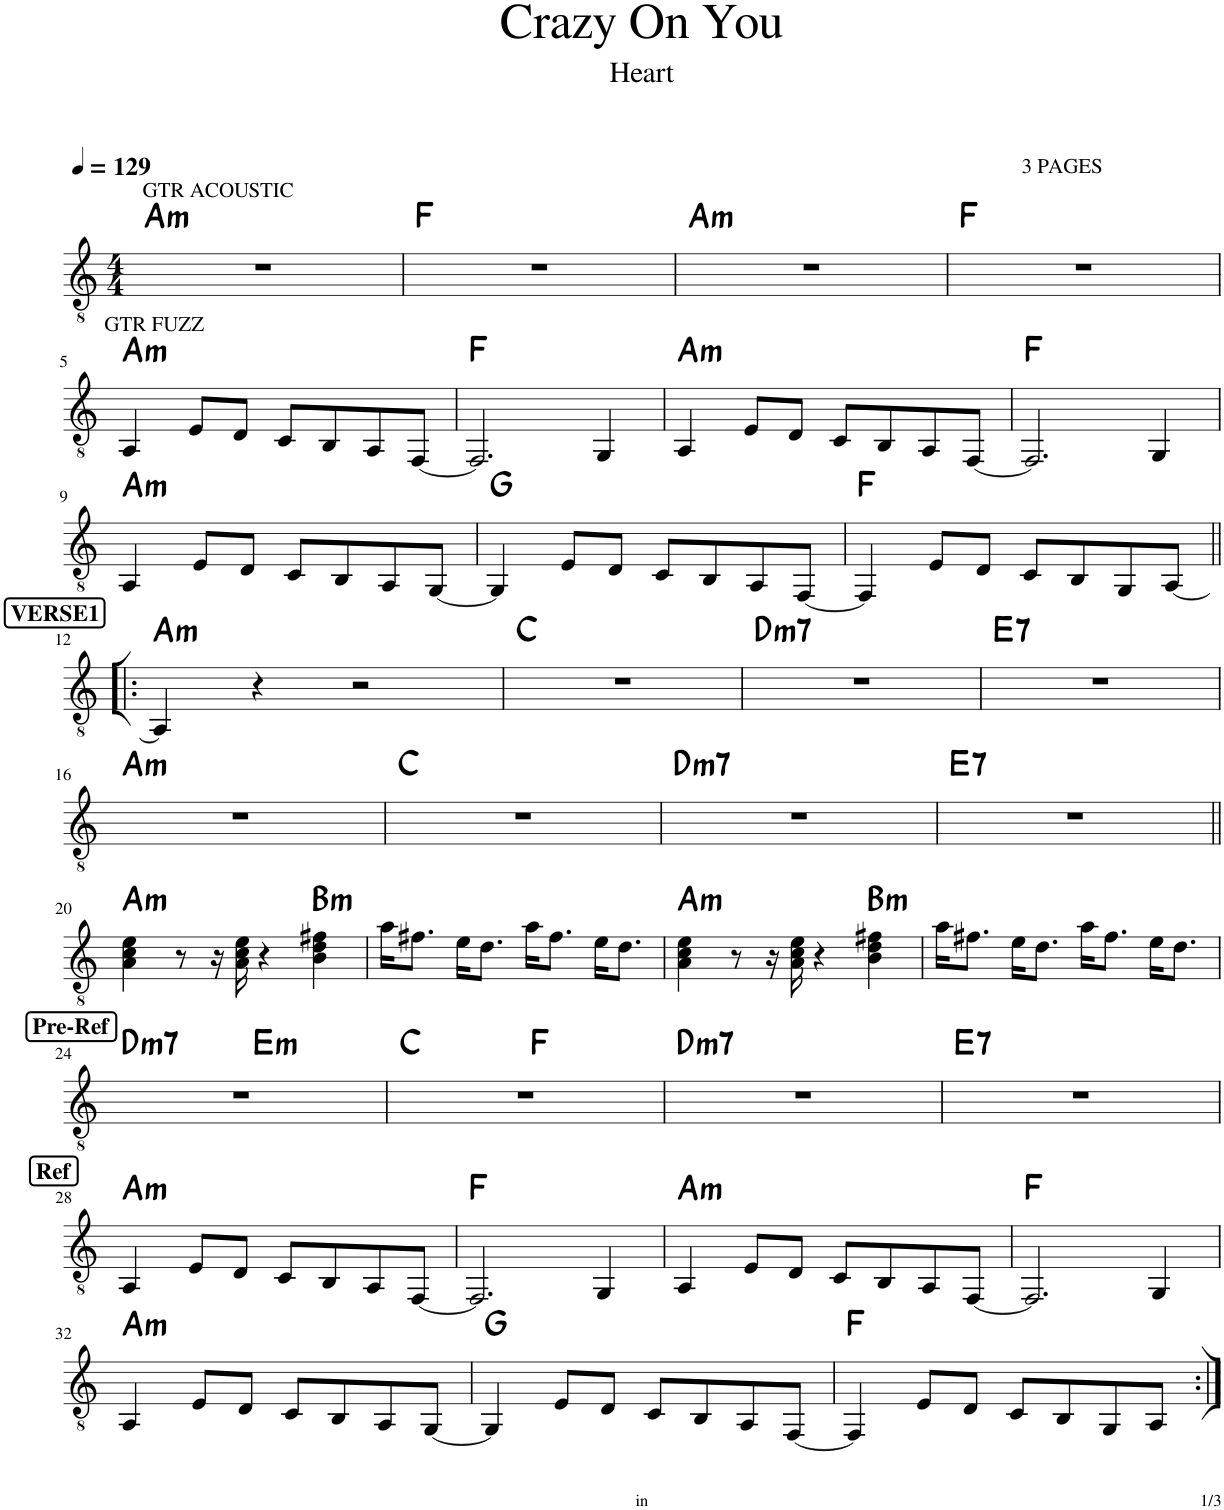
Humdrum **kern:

**kern	**harte
*part1	*part1
*staff1	*
*I"Classical Guitar	*
*I'Guit.	*
*clefGv2	*
*k[]	*
*M4/4	*
*MM129	*
=1	=1
!LO:TX:a:t=GTR ACOUSTIC	!LO:H:kt=m
1r	A:min
=2	=2
1r	F:maj
=3	=3
!	!LO:H:kt=m
1r	A:min
=4	=4
!LO:TX:a:t=3 PAGES	!
1r	F:maj
!!LO:LB:g=z
=5	=5
!LO:TX:a:t=GTR FUZZ	!LO:H:kt=m
4AA/	A:min
8E/L	.
8D/J	.
8C/L	.
8BB/	.
8AA/	.
[8FF/J	.
=6	=6
2.FF/]	F:maj
4GG/	.
=7	=7
!	!LO:H:kt=m
4AA/	A:min
8E/L	.
8D/J	.
8C/L	.
8BB/	.
8AA/	.
[8FF/J	.
=8	=8
2.FF/]	F:maj
4GG/	.
!!LO:LB:g=z
=9	=9
!	!LO:H:kt=m
4AA/	A:min
8E/L	.
8D/J	.
8C/L	.
8BB/	.
8AA/	.
[8GG/J	.
=10	=10
4GG/]	G:maj
8E/L	.
8D/J	.
8C/L	.
8BB/	.
8AA/	.
[8FF/J	.
=11	=11
4FF/]	F:maj
8E/L	.
8D/J	.
8C/L	.
8BB/	.
8GG/	.
[8AA/J	.
!!LO:LB:g=z
!!LO:REH:place=s1:a:B:cj:fs=11:t=VERSE1
=12!|:	=12!|:
!	!LO:H:kt=m
4AA/]	A:min
4r	.
2r	.
=13	=13
1r	C:maj
=14	=14
!	!LO:H:kt=m7
1r	D:min7
=15	=15
!	!LO:H:kt=7
1r	E:7
!!LO:LB:g=z
=16	=16
!	!LO:H:kt=m
1r	A:min
=17	=17
1r	C:maj
=18	=18
!	!LO:H:kt=m7
1r	D:min7
=19	=19
!	!LO:H:kt=7
1r	E:7
!!LO:LB:g=z
=20||	=20||
!	!LO:H:kt=m
4A\ 4c\ 4e\	A:min
8r	.
16r	.
16A\ 16c\ 16e\	.
4r	.
!	!LO:H:kt=m
4B\ 4d\ 4f#X\	B:min
=21	=21
16a\KL	.
8.f#X\J	.
16e\KL	.
8.d\J	.
16a\KL	.
8.f#\J	.
16e\KL	.
8.d\J	.
=22	=22
!	!LO:H:kt=m
4A\ 4c\ 4e\	A:min
8r	.
16r	.
16A\ 16c\ 16e\	.
4r	.
!	!LO:H:kt=m
4B\ 4d\ 4f#X\	B:min
=23	=23
16a\KL	.
8.f#X\J	.
16e\KL	.
8.d\J	.
16a\KL	.
8.f#\J	.
16e\KL	.
8.d\J	.
!!LO:LB:g=z
!!LO:REH:place=s1:a:B:cj:fs=11:t=Pre-Ref
=24	=24
!	!LO:H:kt=m7
*^	*
1r	2ryy	D:min7
!	!	!LO:H:kt=m
.	2ryy	E:min
=25	=25	=25
1r	2ryy	C:maj
.	2ryy	F:maj
=26	=26	=26
!	!	!LO:H:kt=m7
*v	*v	*
1r	D:min7
=27	=27
!	!LO:H:kt=7
1r	E:7
!!LO:LB:g=z
!!LO:REH:place=s1:a:B:cj:fs=11:t=Ref
=28	=28
!	!LO:H:kt=m
4AA/	A:min
8E/L	.
8D/J	.
8C/L	.
8BB/	.
8AA/	.
[8FF/J	.
=29	=29
2.FF/]	F:maj
4GG/	.
=30	=30
!	!LO:H:kt=m
4AA/	A:min
8E/L	.
8D/J	.
8C/L	.
8BB/	.
8AA/	.
[8FF/J	.
=31	=31
2.FF/]	F:maj
4GG/	.
!!LO:LB:g=z
=32	=32
!	!LO:H:kt=m
4AA/	A:min
8E/L	.
8D/J	.
8C/L	.
8BB/	.
8AA/	.
[8GG/J	.
=33	=33
4GG/]	G:maj
8E/L	.
8D/J	.
8C/L	.
8BB/	.
8AA/	.
[8FF/J	.
=34	=34
4FF/]	F:maj
8E/L	.
8D/J	.
8C/L	.
8BB/	.
8GG/	.
8AA/J	.
=:|!	=:|!
*-	*-
